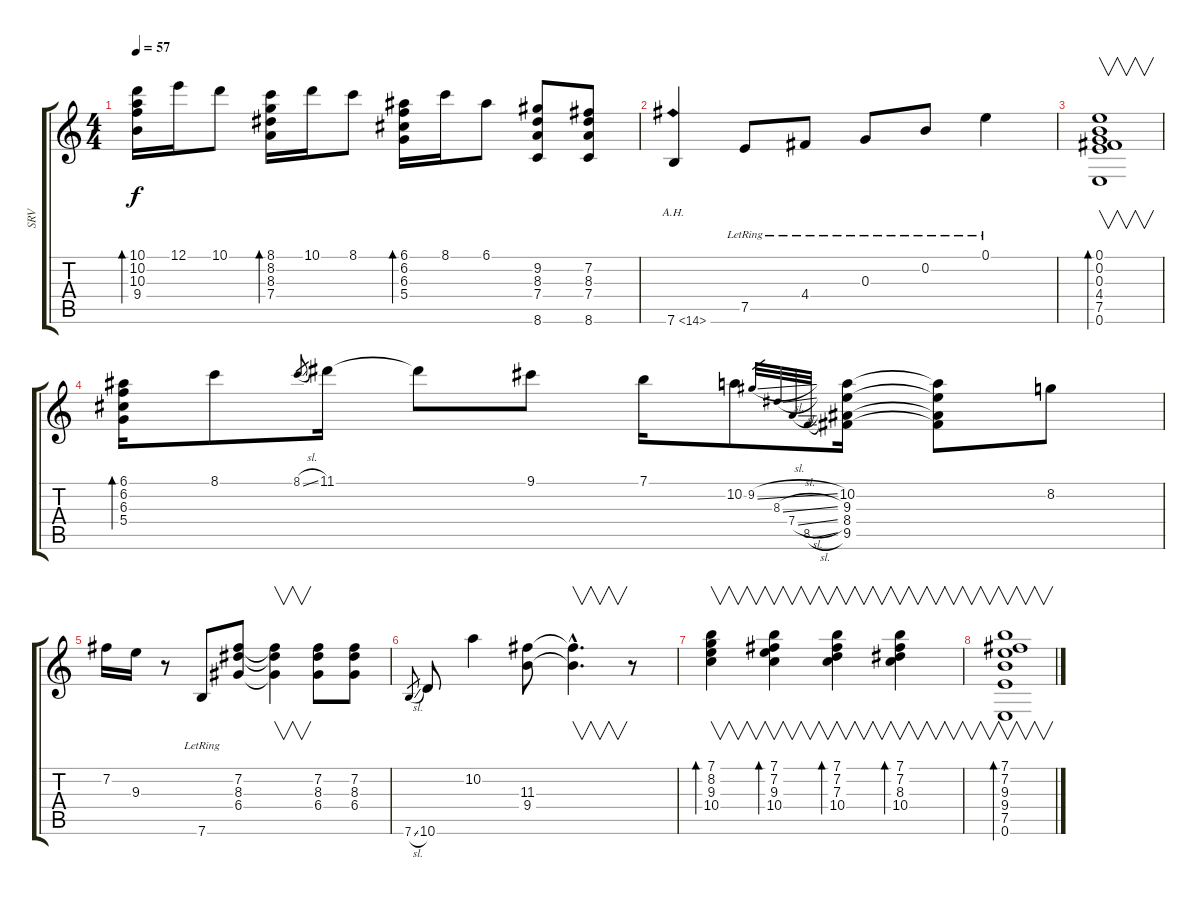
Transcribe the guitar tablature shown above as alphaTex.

\track ("SRV" "SRV") {instrument electricguitarjazz}
\staff {score tabs}
\tuning (E4 B3 G3 D3 A2 E2) {hide}
\ts (4 4)
\tempo 57
\clef g2
\ks c
(10.1 10.2 10.3 9.4).16{bd 120 dy f instrument electricguitarjazz} 12.1.16 10.1.8 (8.1 8.2 8.3 7.4).16{bd 120} 10.1.16 8.1.8 (6.1 6.2 6.3 5.4).16{bd 120} 8.1.16 6.1.8 (9.2 8.3 7.4 8.6).8 (7.2 8.3 7.4 8.6).8 |
7.6{ah 7}.4 7.5{lr}.8 4.4{lr}.8 0.3{lr}.8 0.2{lr}.8 0.1{lr}.4 |
(0.1 0.2 0.3 4.4 7.5 0.6).1{v bd 240} |
(6.1 6.2 6.3 5.4).16{bd 120} 8.1.8 8.1{sl}.8{gr} 11.1.16 11.1{t}.8 9.1.8 7.1.16 10.2.8 9.2{sl}.32{gr} 8.3{sl}.32{gr} 7.4{sl}.32{gr} 8.5{sl}.32{gr} (10.2 9.3 8.4 9.5).16 (10.2{t} 9.3{t} 8.4{t} 9.5{t}).8 8.2.8 |
7.2.16 9.3.16 r.8 7.6{lr}.8 (7.2 8.3 6.4).8 (7.2{t} 8.3{t} 6.4{t}).4{v} (7.2 8.3 6.4).8 (7.2 8.3 6.4).8 |
7.6{sl}.8{gr} 10.6.8 10.2.4 (11.3 9.4).8 (11.3{hac t} 9.4{hac t}).4{v d} r.8 |
(7.1 8.2 9.3 10.4).4{v bd 480} (7.1 7.2 9.3 10.4).4{v bd 480} (7.1 7.2 7.3 10.4).4{v bd 480} (7.1 7.2 8.3 10.4).4{v bd 480} |
(7.1 7.2 9.3 9.4 7.5 0.6).1{v bd 120}
